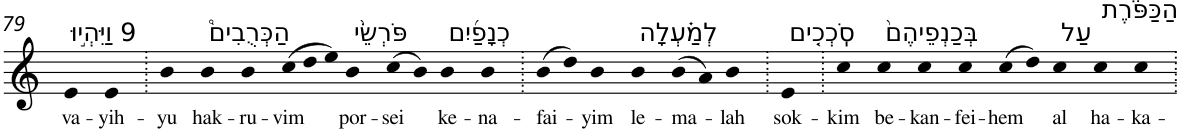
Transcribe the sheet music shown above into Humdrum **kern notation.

**kern	**text
*part1	*part1
*staff1	*staff1
*I"Piano	*
*I'Pno	*
!!LO:PB:g=z
*clefG2	*
*k[]	*
=79	=79
!LO:TX:a:t=9 וַיִּהְי֣וּ	!
!	!LO:LY:b
4e	va-
!	!LO:LY:b
4e	-yih-
=80.	=80.
!	!LO:LY:b
4b	-yu
!LO:TX:a:t=הַכְּרֻבִים֩	!
!	!LO:LY:b
4b	hak-
!	!LO:LY:b
4b	-ru-
!	!LO:LY:b
(12cc	-vim
12dd	.
12ee)	.
!LO:TX:a:t=פֹּרְשֵׂ֨י	!
!	!LO:LY:b
4b	por-
!	!LO:LY:b
(8cc	-sei
8b)	.
!LO:TX:a:t=כְנָפַ֜יִם	!
!	!LO:LY:b
4b	ke-
!	!LO:LY:b
4b	-na-
=81.	=81.
!	!LO:LY:b
(8b	-fai-
8dd)	.
!	!LO:LY:b
4b	-yim
!LO:TX:a:t=לְמַ֗עְלָה	!
!	!LO:LY:b
4b	le-
!	!LO:LY:b
(8b	-ma-
8a)	.
!	!LO:LY:b
4b	-lah
=82.	=82.
!LO:TX:a:t=סֹֽכְכִ֤ים	!
!	!LO:LY:b
4e	sok-
=83.	=83.
!	!LO:LY:b
4cc	-kim
!LO:TX:a:t=בְּכַנְפֵיהֶם֙	!
!	!LO:LY:b
4cc	be-
!	!LO:LY:b
4cc	-kan-
!	!LO:LY:b
4cc	-fei-
!	!LO:LY:b
(8cc	-hem
8dd)	.
!LO:TX:a:t=עַל	!
!	!LO:LY:b
4cc	al
!LO:TX:a:t=הַכַּפֹּ֔רֶת	!
!	!LO:LY:b
4cc	ha-
!	!LO:LY:b
4cc	-ka-
=.	=.
*-	*-
